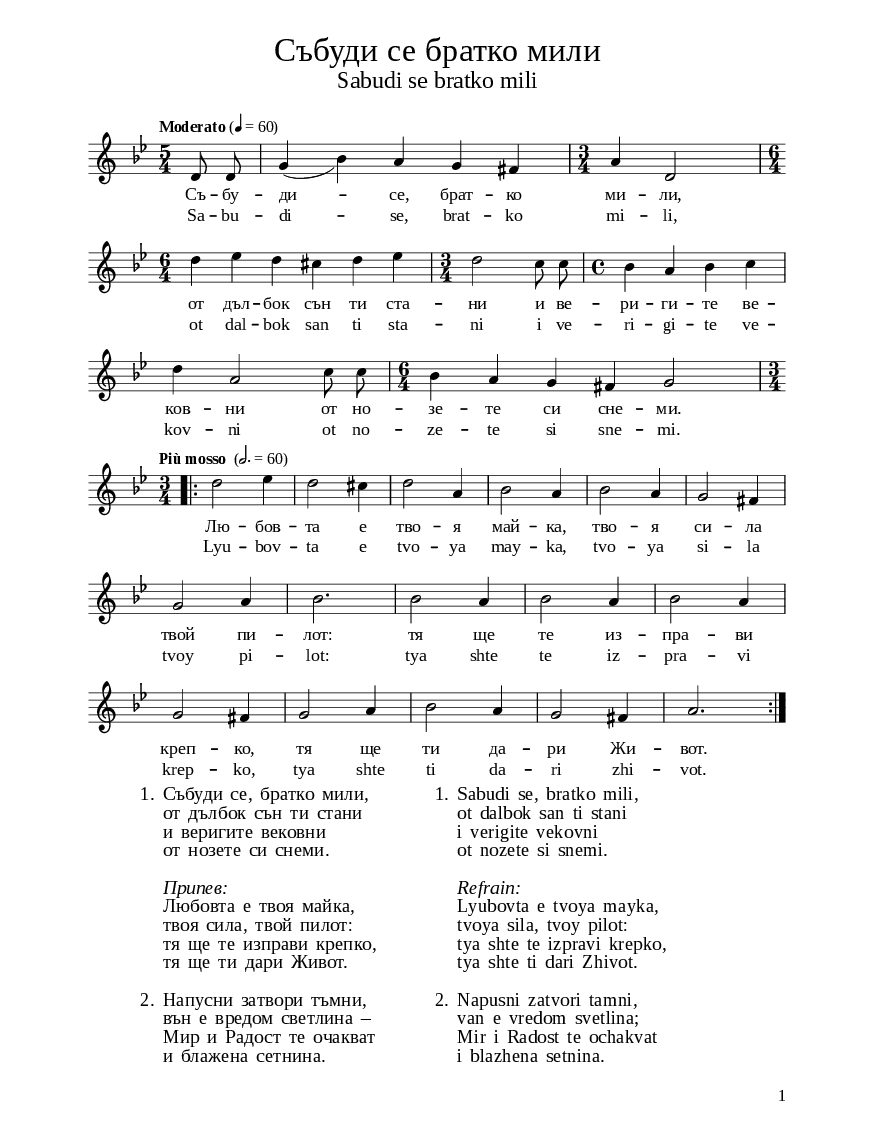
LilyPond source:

\version "2.24.0"

% include paper part and global functions
\include "include/globals.ily"

\bookpart {
  \include "include/bookpart-paper.ily"
  \score {
    \include "include/score-layout.ily"

    \new Voice \absolute {
      \clef treble
      \key g \minor
      \time 5/4
      \tempoFunc "Moderato" 4 "60"
      \autoBeamOff

      \partial 4
      d'8 d'8 | \slurDown g'4(bes'4) \slurNeutral a'4 g'4 fis'4 | \time 3/4 a'4 d'2 | \time 6/4 \break
      d''4 es''4 d''4 cis''4 d''4 es''4 | \time 3/4 d''2 c''8 c''8 | \time 4/4 bes'4 a'4 bes'4 c''4 \break
      d''4 a'2 c''8 c''8 | \time 6/4 bes'4 a'4 g'4 fis'4 g'2 | \time 3/4 \break
      \repeat volta 2 {


        \tempoFunc "Più mosso " 2. "60"
        d''2 es''4 | d''2 cis''4| d''2  a'4 | bes'2 a'4 | bes'2 a'4 | g'2 fis'4 | \break
        g'2 a'4 | bes'2. | bes'2 a'4 | bes'2 a'4 | bes'2 a'4| \break
        g'2 fis'4 | g'2 a'4 | bes'2 a'4 | g'2 fis'4 | a'2. |
      }
    }

    \addlyrics {
      Съ -- бу -- ди -- се, брат -- ко ми -- ли,
      от дъл -- бок сън ти ста -- ни и ве -- ри -- ги -- те ве --
      ков -- ни от но -- зе -- те си сне -- ми.
      Лю -- бов -- та е тво -- я май -- ка, тво -- я си -- ла
      твой пи -- лот: тя ще те из -- пра -- ви
      креп -- ко, тя ще ти да -- ри Жи -- вот.
    }
    \addlyrics {
      Sa -- bu -- di -- se, brat -- ko mi -- li,
      ot dal -- bok san ti sta -- ni i ve -- ri -- gi -- te ve --
      kov -- ni ot no -- ze -- te si sne -- mi.
      Lyu -- bov -- ta e tvo -- ya may -- ka, tvo -- ya si -- la
      tvoy pi -- lot: tya shte te iz -- pra -- vi
      krep -- ko, tya shte ti da -- ri zhi -- vot.
    }

    \header {
      title = \titleFunc "Събуди се братко мили" "Sabudi se bratko mili"
    }

    \midi{}

  } % score



  \markup \fontsize #+1.7 {
    \hspace #5
    \override #'(baseline-skip . 1.8)
    \column {
      \line { 1. Събуди се, братко мили, }
      \line {   "   " от дълбок сън ти стани }
      \line {   "   " и веригите вековни }
      \line {   "   " от нозете си снеми.}
      \line { " " }
      \line { "   " \italic {Припев: } }
      \line {  "   " Любовта е твоя майка, }
      \line { "   " твоя сила, твой пилот: }
      \line { "   " тя ще те изправи крепко, }
      \line {  "   " тя ще ти дари Живот.}
      \line { " " }
      \line { 2.  Напусни затвори тъмни, }
      \line {   "   " вън е вредом светлина – }
      \line {   "   " Мир и Радост те очакват }
      \line {   "   " и блажена сетнина. }


    }


    \hspace #5
    \override #'(baseline-skip . 1.8)
    \column {
      \line { 1. Sabudi se, bratko mili, }
      \line {   "   " ot dalbok san ti stani }
      \line {   "   " i verigite vekovni }
      \line {   "   " ot nozete si snemi.}
      \line { " " }
      \line { "   " \italic {Refrain: } }
      \line {  "   " Lyubovta e tvoya mayka, }
      \line { "   " tvoya sila, tvoy pilot: }
      \line { "   " tya shte te izpravi krepko, }
      \line {  "   " tya shte ti dari Zhivot.}
      \line { " " }
      \line { 2.  Napusni zatvori tamni, }
      \line {   "   " van e vredom svetlina;}
      \line {   "   " Mir i Radost te ochakvat }
      \line {   "   " i blazhena setnina. }
      \line { " " }

    } %column
  } % markup

  \pageBreak

  \markup \fontsize #+1.7 {
    \hspace #5
    \override #'(baseline-skip . 1.8)
    \column {

      \line { "   " \italic {Припев: } }
      \line { "   "Любовта е твой учител, }
      \line {   "   " живо Слово да ще ти, }
      \line {   "   " на Добро ще те научи, }
      \line {   "   " в Мъдрост ще те посвети. }
      \line { " " }
      \line { 3. И на брата си продумай }
      \line {   "   " сладка дума с подтик нов; }
      \line {   "   " ти сърцето му да стоплиш }
      \line {   "   " с твойта искрена любов. }
      \line { " " }
      \line { "   " \italic {Припев: } }
      \line { "   "Любовта е твой спасител, }
      \line {   "   " нея в помощ призови: }
      \line {   "   " тя душата ти от гнета }
      \line {   "   " скоро ще освободи. }
    }


    \hspace #5
    \override #'(baseline-skip . 1.8)
    \column {

      \line { "   " \italic {Refrain: } }
      \line { "   "Lyubovta e tvoy uchitel, }
      \line {   "   " zhivo Slovo da shte ti, }
      \line {   "   " na Dobro shte te nauchi, }
      \line {   "   " v Madrost shte te posveti. }
      \line { " " }
      \line { 3. I na brata si produmay }
      \line {   "   " sladka duma s podtik nov; }
      \line {   "   " ti sartseto mu da stoplish }
      \line {   "   " s tvoyta iskrena lyubov. }
      \line { " " }
      \line { "   " \italic {Refrain: } }
      \line { "   "Lyubovta e tvoy spasitel, }
      \line {   "   " neya v pomosht prizovi; }
      \line {   "   " tya dushata ti ot gneta }
      \line {   "   " skoro shte osvobodi. }
    } %column
  } % markup

  \markup \empty-two

  % include foreign translation(s) of the song
  \version "2.24.0"

\markup \fill-line { \fontsize #deTitleFontSize "Wache auf, lieber Bruder" }
\markup \null
\markup \null
\markup \fontsize #deCoupletFontSize {
  \hspace #10
  \override #`(baseline-skip . ,deCoupletBaselineSkip)

  \column {
    \line { 1. Wache auf, lieber Bruder, }
    \line {   "   " erhebe dich vom tiefen Schlaf}
    \line {   "   " und nimm die jahrhundertealten Ketten}
    \line {   "   " von deinen Füßen ab.}

    \line { " " }
    \line { "   " \italic { Refrain:}  }
    \line { "   "Die Liebe ist deine Mutter,}
    \line {   "   "deine Kraft, dein Pilot – }
    \line {   "   " sie wird dich stark aufrichten, }
    \line {   "   " dir das Leben schenken. }

    \line { " " }
    \line {    2. Verlasse dein düsteres Gefängnis, }
    \line {   "   "draußen ist überall Licht; }
    \line {   "   " Frieden und Freude erwarten dich, }
    \line {   "   " und selige Nachwirkungen. }


    \line { " " }
    \line { "   " \italic { Refrain:}  }
    \line { "   "Die Liebe ist dein Meister, }
    \line {   "   " auf dass sie dir das lebendige Wort geben wird – }
    \line {   "   " sie wird dich das Gute lehren }
    \line {   "   " und dich in die Weisheit einweihen. }


    \line { " " }
    \line { 3. Und sage deinem Bruder, }
    \line {   "   " ein süßes Wort mit einem neuen Impuls – }
    \line {   "   " damit du sein Herz erwärmst }
    \line {   "   " mit deiner aufrichtigen Liebe.}

    \line { " " }
    \line { "   " \italic { Refrain: } }
    \line {"   "Die Liebe ist dein Retter: }
    \line {   "   " Ruf sie zur Hilfe – }
    \line {   "   " sie wird deine Seele vom Joch}
    \line {   "   " bald befreien.}

  }

}


} % bookpart
